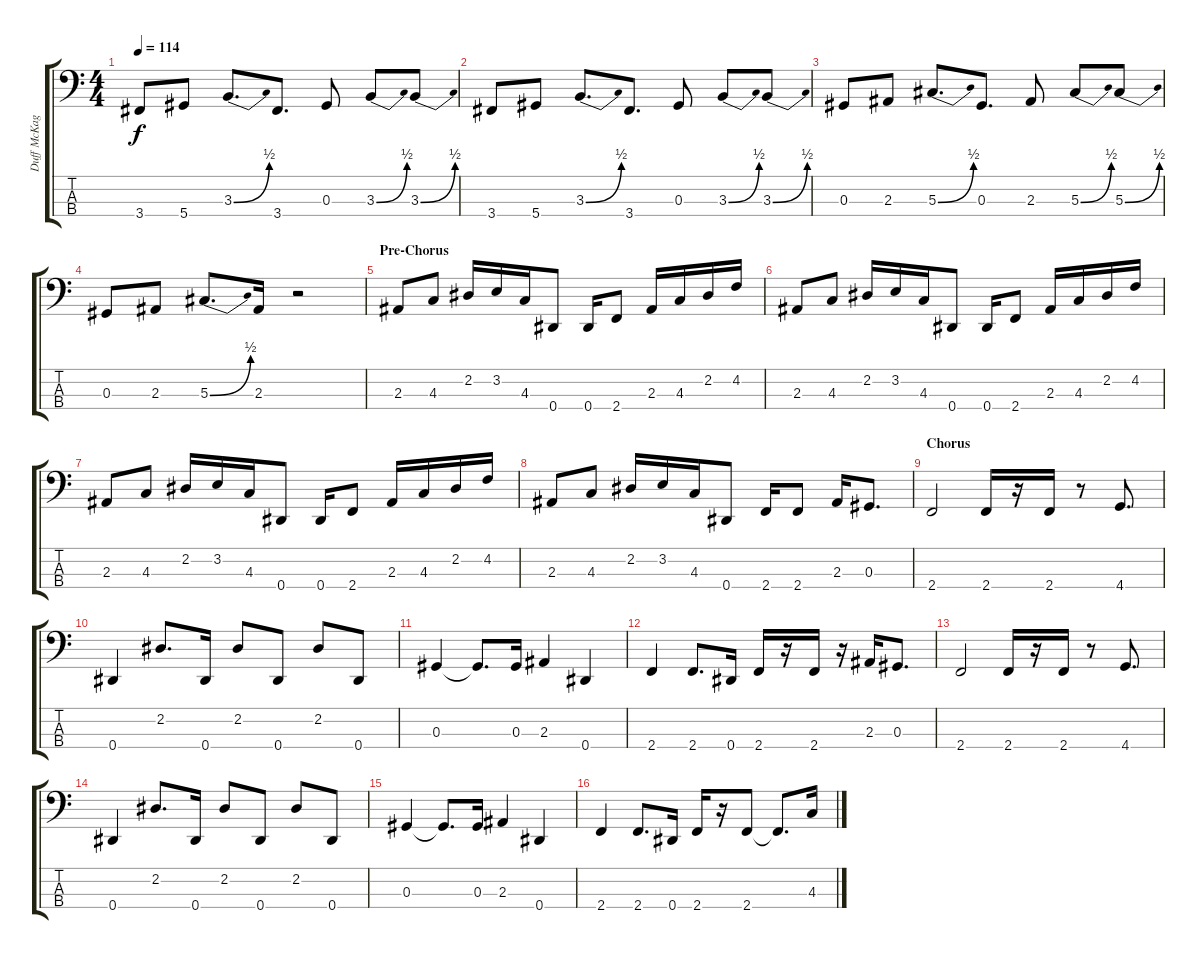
\track ("Duff McKagan" "Duff McKag") {instrument electricbasspick}
\staff {score tabs}
\tuning (Gb2 Db2 Ab1 Eb1) {hide}
\ts (4 4)
\tempo 114
\clef f4
\ks c
3.4.8{dy f} 5.4.8 3.3{be (bend 0 0 60 2)}.8{d} 3.4.8{d} 0.3.8 3.3{be (bend 0 0 60 2)}.8 3.3{be (bend 0 0 60 2)}.8 |
3.4.8 5.4.8 3.3{be (bend 0 0 60 2)}.8{d} 3.4.8{d} 0.3.8 3.3{be (bend 0 0 60 2)}.8 3.3{be (bend 0 0 60 2)}.8 |
0.3.8 2.3.8 5.3{be (bend 0 0 60 2)}.8{d} 0.3.8{d} 2.3.8 5.3{be (bend 0 0 60 2)}.8 5.3{be (bend 0 0 60 2)}.8 |
0.3.8 2.3.8 5.3{be (bend 0 0 60 2)}.8{d} 2.3.16 r.2 |
\section ("" "Pre-Chorus")
2.3.8 4.3.8 2.2.16 3.2.16 4.3.16 0.4.8 0.4.16 2.4.8 2.3.16 4.3.16 2.2.16 4.2.16 |
2.3.8 4.3.8 2.2.16 3.2.16 4.3.16 0.4.8 0.4.16 2.4.8 2.3.16 4.3.16 2.2.16 4.2.16 |
2.3.8 4.3.8 2.2.16 3.2.16 4.3.16 0.4.8 0.4.16 2.4.8 2.3.16 4.3.16 2.2.16 4.2.16 |
2.3.8 4.3.8 2.2.16 3.2.16 4.3.16 0.4.8 2.4.16 2.4.8 2.3.16 0.3.8{d} |
\section ("" "Chorus")
2.4.2 2.4.16 r.16 2.4.16 r.8 4.4.8{d} |
0.4.4 2.2.8{d} 0.4.16 2.2.8 0.4.8 2.2.8 0.4.8 |
0.3.4 0.3{t}.8{d} 0.3.16 2.3.4 0.4.4 |
2.4.4 2.4.8{d} 0.4.16 2.4.16 r.16 2.4.16 r.16 2.3.16 0.3.8{d} |
2.4.2 2.4.16 r.16 2.4.16 r.8 4.4.8{d} |
0.4.4 2.2.8{d} 0.4.16 2.2.8 0.4.8 2.2.8 0.4.8 |
0.3.4 0.3{t}.8{d} 0.3.16 2.3.4 0.4.4 |
2.4.4 2.4.8{d} 0.4.16 2.4.16 r.16 2.4.8 2.4{t}.8{d} 4.3.16
